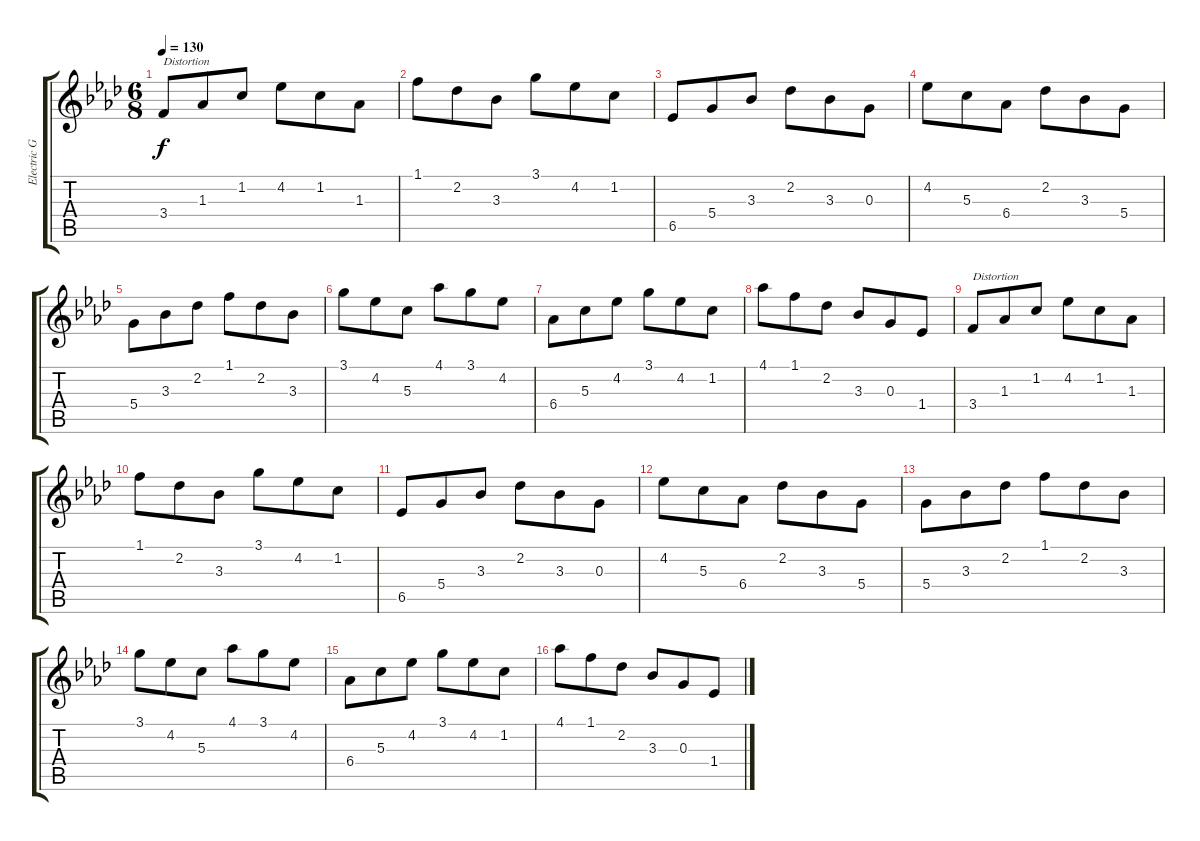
\track ("Electric Guitar II" "Electric G") {instrument distortionguitar}
\staff {score tabs}
\tuning (E4 B3 G3 D3 A2 E2) {hide}
\ts (6 8)
\tempo 130
\clef g2
\ks ab
3.4.8{txt "Distortion" dy f balance 13 instrument distortionguitar} 1.3.8 1.2.8 4.2.8 1.2.8 1.3.8 |
1.1.8 2.2.8 3.3.8 3.1.8 4.2.8 1.2.8 |
6.5.8 5.4.8 3.3.8 2.2.8 3.3.8 0.3.8 |
4.2.8 5.3.8 6.4.8 2.2.8 3.3.8 5.4.8 |
5.4.8 3.3.8 2.2.8 1.1.8 2.2.8 3.3.8 |
3.1.8 4.2.8 5.3.8 4.1.8 3.1.8 4.2.8 |
6.4.8 5.3.8 4.2.8 3.1.8 4.2.8 1.2.8 |
4.1.8 1.1.8 2.2.8 3.3.8 0.3.8 1.4.8 |
3.4.8{txt "Distortion" balance 13 instrument distortionguitar} 1.3.8 1.2.8 4.2.8 1.2.8 1.3.8 |
1.1.8 2.2.8 3.3.8 3.1.8 4.2.8 1.2.8 |
6.5.8 5.4.8 3.3.8 2.2.8 3.3.8 0.3.8 |
4.2.8 5.3.8 6.4.8 2.2.8 3.3.8 5.4.8 |
5.4.8 3.3.8 2.2.8 1.1.8 2.2.8 3.3.8 |
3.1.8 4.2.8 5.3.8 4.1.8 3.1.8 4.2.8 |
6.4.8 5.3.8 4.2.8 3.1.8 4.2.8 1.2.8 |
4.1.8 1.1.8 2.2.8 3.3.8 0.3.8 1.4.8
